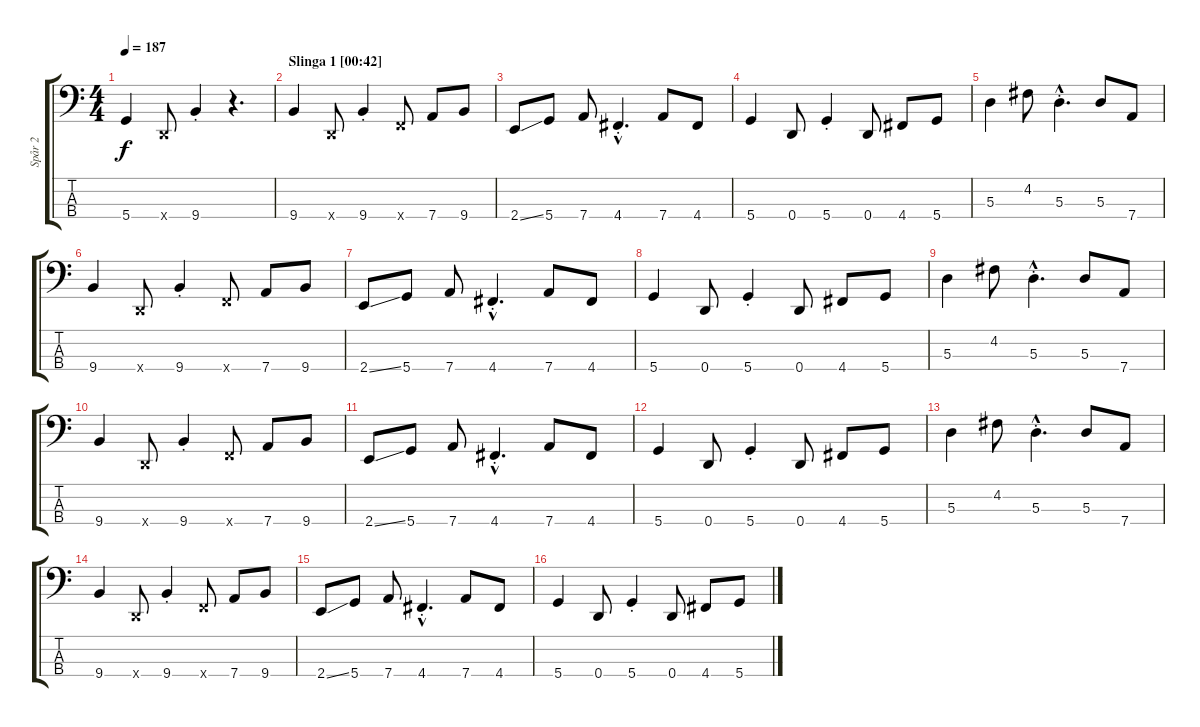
\track ("Spår 2" "Spår 2") {instrument synthbass1}
\staff {score tabs}
\tuning (G2 D2 A1 D1) {hide}
\ts (4 4)
\tempo 187
\clef f4
\ks c
5.4.4{dy f} 0.4{x}.8 9.4{st}.4 r.4{d} |
\section ("" "Slinga 1 [00:42]")
9.4.4 0.4{x}.8 9.4{st}.4 3.4{x}.8 7.4.8 9.4.8 |
2.4{ss}.8 5.4.8 7.4.8 4.4{hac st}.4{d} 7.4.8 4.4.8 |
5.4.4 0.4.8 5.4{st}.4 0.4.8 4.4.8 5.4.8 |
5.3.4 4.2.8 5.3{hac st}.4{d} 5.3.8 7.4.8 |
9.4.4 0.4{x}.8 9.4{st}.4 3.4{x}.8 7.4.8 9.4.8 |
2.4{ss}.8 5.4.8 7.4.8 4.4{hac st}.4{d} 7.4.8 4.4.8 |
5.4.4 0.4.8 5.4{st}.4 0.4.8 4.4.8 5.4.8 |
5.3.4 4.2.8 5.3{hac st}.4{d} 5.3.8 7.4.8 |
\section ("" "")
9.4.4 0.4{x}.8 9.4{st}.4 3.4{x}.8 7.4.8 9.4.8 |
2.4{ss}.8 5.4.8 7.4.8 4.4{hac st}.4{d} 7.4.8 4.4.8 |
5.4.4 0.4.8 5.4{st}.4 0.4.8 4.4.8 5.4.8 |
5.3.4 4.2.8 5.3{hac st}.4{d} 5.3.8 7.4.8 |
9.4.4 0.4{x}.8 9.4{st}.4 3.4{x}.8 7.4.8 9.4.8 |
2.4{ss}.8 5.4.8 7.4.8 4.4{hac st}.4{d} 7.4.8 4.4.8 |
5.4.4 0.4.8 5.4{st}.4 0.4.8 4.4.8 5.4.8
